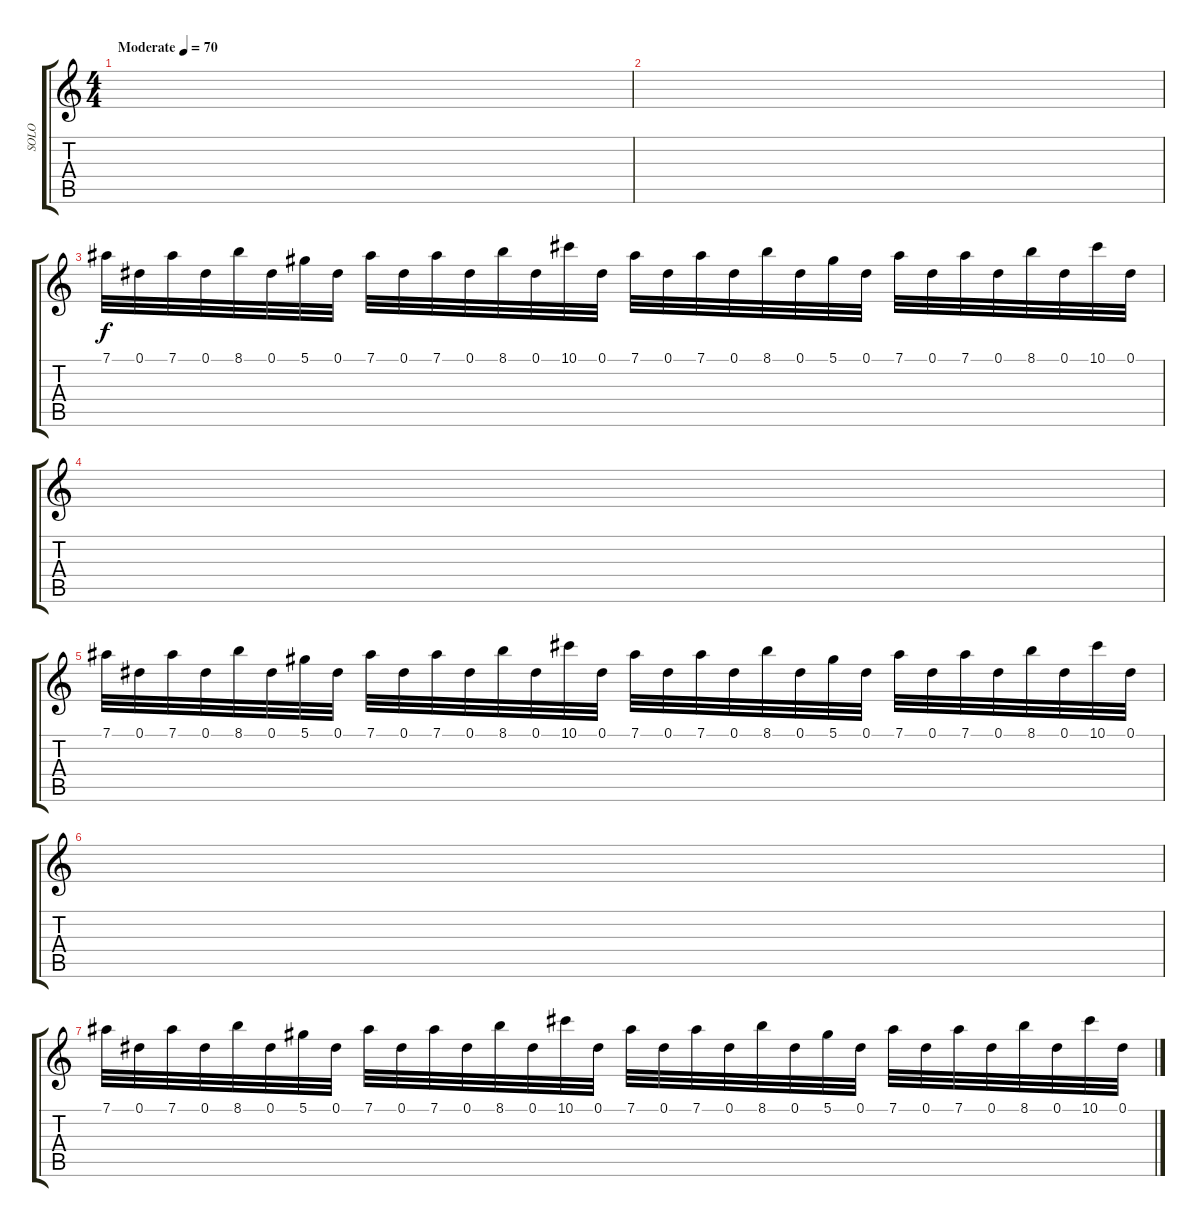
\track ("SOLO" "SOLO") {instrument distortionguitar}
\staff {score tabs}
\tuning (Eb4 Bb3 Gb3 Db3 Ab2 Eb2) {hide}
\ts (4 4)
\tempo (70 "Moderate")
\clef g2
\ks c
|
|
7.1.32 0.1.32 7.1.32 0.1.32 8.1.32 0.1.32 5.1.32 0.1.32 7.1.32 0.1.32 7.1.32 0.1.32 8.1.32 0.1.32 10.1.32 0.1.32 7.1.32 0.1.32 7.1.32 0.1.32 8.1.32 0.1.32 5.1.32 0.1.32 7.1.32 0.1.32 7.1.32 0.1.32 8.1.32 0.1.32 10.1.32 0.1.32 |
|
7.1.32 0.1.32 7.1.32 0.1.32 8.1.32 0.1.32 5.1.32 0.1.32 7.1.32 0.1.32 7.1.32 0.1.32 8.1.32 0.1.32 10.1.32 0.1.32 7.1.32 0.1.32 7.1.32 0.1.32 8.1.32 0.1.32 5.1.32 0.1.32 7.1.32 0.1.32 7.1.32 0.1.32 8.1.32 0.1.32 10.1.32 0.1.32 |
|
7.1.32 0.1.32 7.1.32 0.1.32 8.1.32 0.1.32 5.1.32 0.1.32 7.1.32 0.1.32 7.1.32 0.1.32 8.1.32 0.1.32 10.1.32 0.1.32 7.1.32 0.1.32 7.1.32 0.1.32 8.1.32 0.1.32 5.1.32 0.1.32 7.1.32 0.1.32 7.1.32 0.1.32 8.1.32 0.1.32 10.1.32 0.1.32
